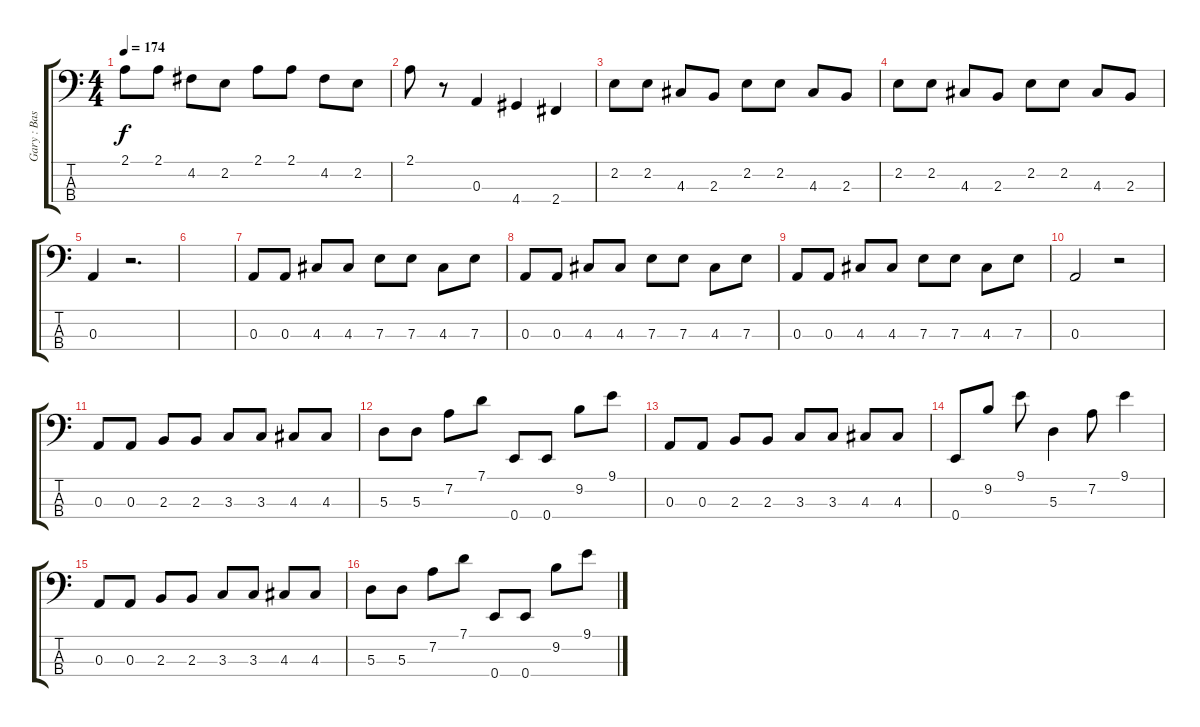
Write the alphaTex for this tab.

\track ("Gary : Bass" "Gary : Bas") {instrument electricbasspick}
\staff {score tabs}
\tuning (G2 D2 A1 E1) {hide}
\ts (4 4)
\tempo 174
\clef f4
\ks c
2.1.8{dy f} 2.1.8 4.2.8 2.2.8 2.1.8 2.1.8 4.2.8 2.2.8 |
2.1.8 r.8 0.3.4 4.4.4 2.4.4 |
2.2.8 2.2.8 4.3.8 2.3.8 2.2.8 2.2.8 4.3.8 2.3.8 |
2.2.8 2.2.8 4.3.8 2.3.8 2.2.8 2.2.8 4.3.8 2.3.8 |
0.3.4 r.2{d} |
|
0.3.8 0.3.8 4.3.8 4.3.8 7.3.8 7.3.8 4.3.8 7.3.8 |
0.3.8 0.3.8 4.3.8 4.3.8 7.3.8 7.3.8 4.3.8 7.3.8 |
0.3.8 0.3.8 4.3.8 4.3.8 7.3.8 7.3.8 4.3.8 7.3.8 |
0.3.2 r.2 |
0.3.8 0.3.8 2.3.8 2.3.8 3.3.8 3.3.8 4.3.8 4.3.8 |
5.3.8 5.3.8 7.2.8 7.1.8 0.4.8 0.4.8 9.2.8 9.1.8 |
0.3.8 0.3.8 2.3.8 2.3.8 3.3.8 3.3.8 4.3.8 4.3.8 |
0.4.8 9.2.8 9.1.8 5.3.4 7.2.8 9.1.4 |
0.3.8 0.3.8 2.3.8 2.3.8 3.3.8 3.3.8 4.3.8 4.3.8 |
5.3.8 5.3.8 7.2.8 7.1.8 0.4.8 0.4.8 9.2.8 9.1.8
